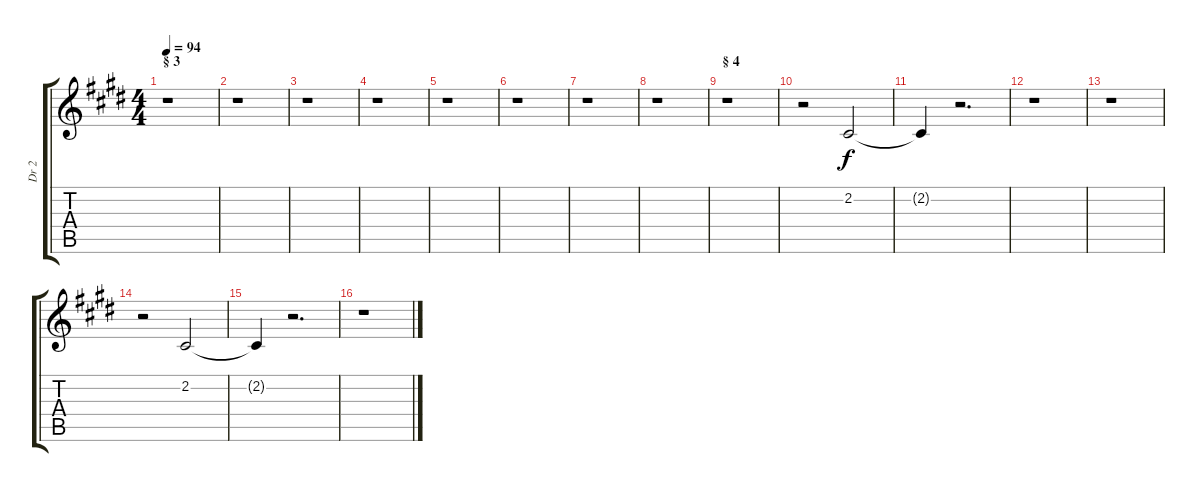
\track ("Dr 2" "Dr 2") {instrument reversecymbal}
\staff {score tabs}
\tuning (E4 B3 G3 D3 A2 E2) {hide}
\ts (4 4)
\section ("" "§ 3")
\tempo 94
\clef g2
\ks e
r.1{dy f} |
r.1 |
r.1 |
r.1 |
r.1 |
r.1 |
r.1 |
r.1 |
\section ("" "§ 4")
r.1 |
r.2{volume 12 instrument reversecymbal} 2.2.2 |
2.2{t}.4 r.2{d} |
r.1 |
r.1 |
r.2 2.2.2 |
2.2{t}.4 r.2{d} |
r.1
